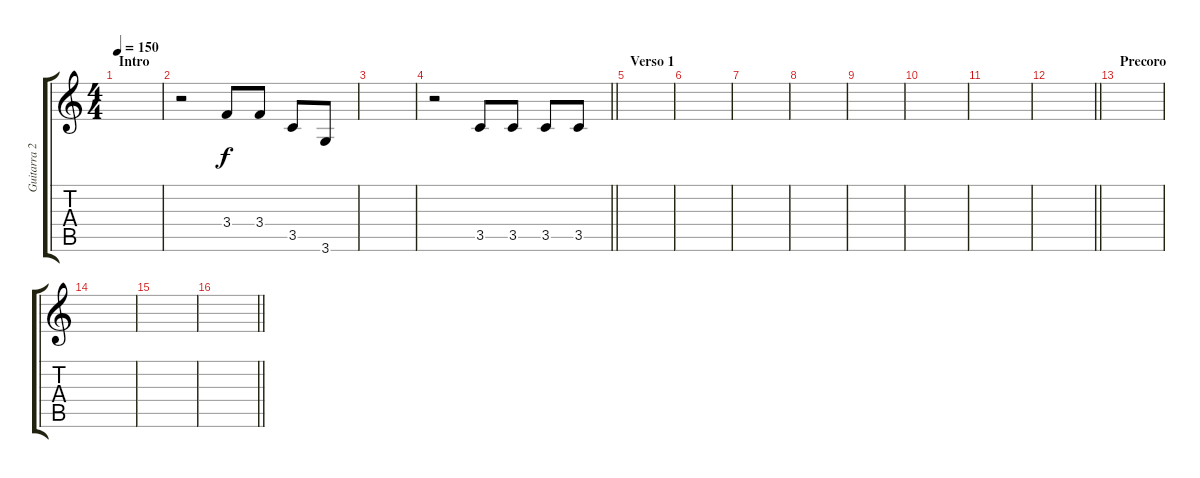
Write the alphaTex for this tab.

\track ("Guitarra 2" "Guitarra 2") {instrument guitarharmonics}
\staff {score tabs}
\tuning (E4 B3 G3 D3 A2 E2) {hide}
\ts (4 4)
\section ("" "Intro")
\tempo 150
\clef g2
\ks c
|
r.2 3.4.8 3.4.8 3.5.8 3.6.8 |
|
\barLineRight lightlight
r.2 3.5.8 3.5.8 3.5.8 3.5.8 |
\section ("" "Verso 1")
|
|
|
|
|
|
|
\barLineRight lightlight
|
\section ("" "Precoro")
|
|
|
\barLineRight lightlight
